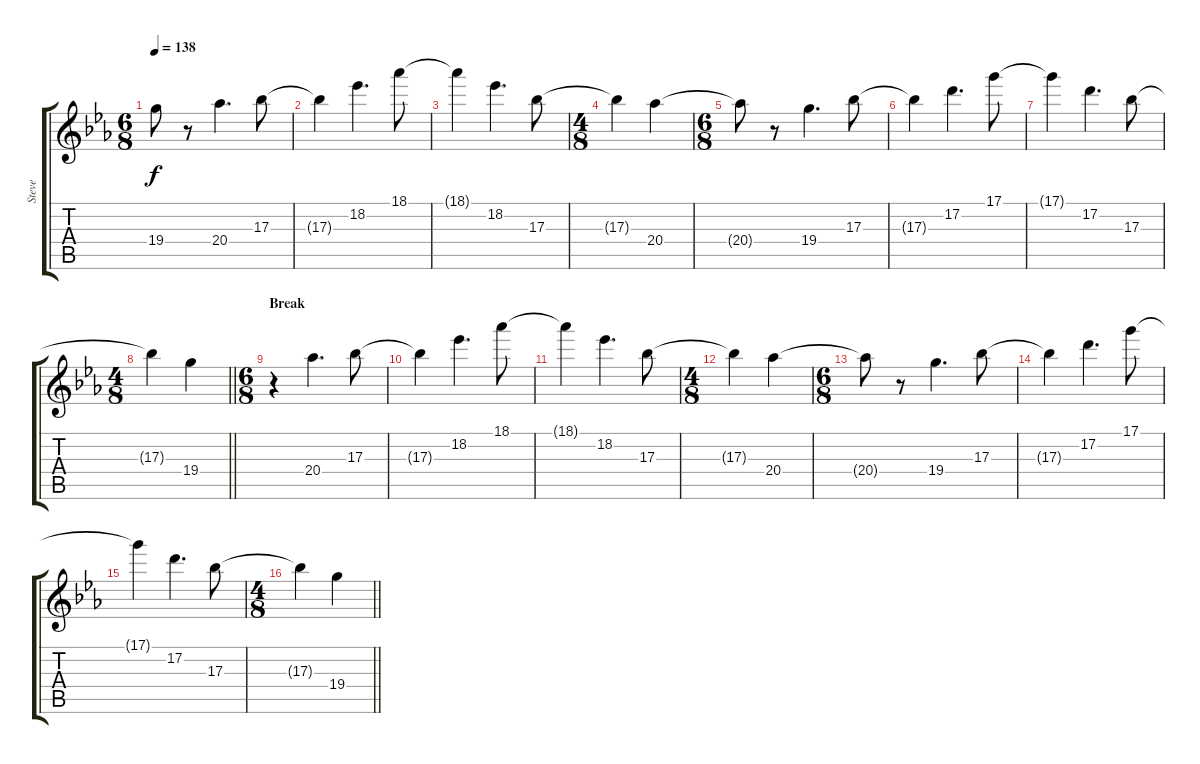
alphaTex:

\track ("Steve" "Steve") {instrument overdrivenguitar}
\staff {score tabs}
\tuning (D4 A3 F3 C3 G2 D2) {hide}
\ts (6 8)
\tempo 138
\clef g2
\ks eb
19.4{t}.8{dy f} r.8 20.4.4{d} 17.3.8 |
17.3{t}.4 18.2.4{d} 18.1.8 |
18.1{t}.4 18.2.4{d} 17.3.8 |
\ts (4 8)
17.3{t}.4 20.4.4 |
\ts (6 8)
20.4{t}.8 r.8 19.4.4{d} 17.3.8 |
17.3{t}.4 17.2.4{d} 17.1.8 |
17.1{t}.4 17.2.4{d} 17.3.8 |
\ts (4 8)
\barLineRight lightlight
17.3{t}.4 19.4.4 |
\ts (6 8)
\section ("" "Break")
r.4 20.4.4{d} 17.3.8 |
17.3{t}.4 18.2.4{d} 18.1.8 |
18.1{t}.4 18.2.4{d} 17.3.8 |
\ts (4 8)
17.3{t}.4 20.4.4 |
\ts (6 8)
20.4{t}.8 r.8 19.4.4{d} 17.3.8 |
17.3{t}.4 17.2.4{d} 17.1.8 |
17.1{t}.4 17.2.4{d} 17.3.8 |
\ts (4 8)
\barLineRight lightlight
17.3{t}.4 19.4.4
